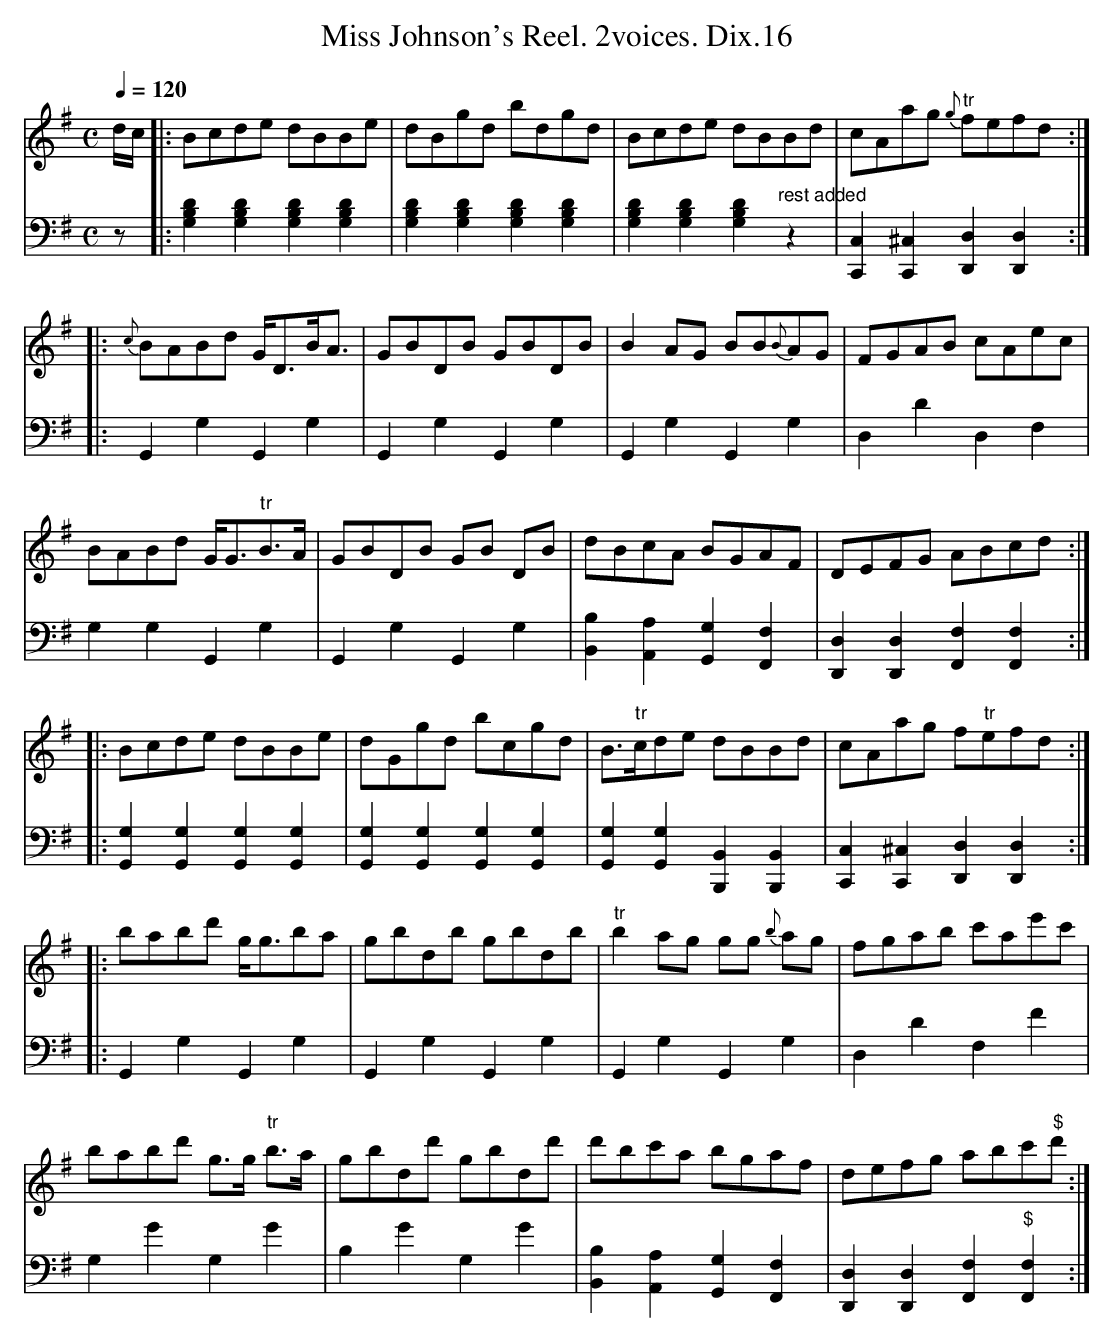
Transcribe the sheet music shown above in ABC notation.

X:1
T:Miss Johnson's Reel. 2voices. Dix.16
M:C
L:1/8
Q:1/4=120
K:G
[V:1]d/c/|:Bcde dBBe|dBgd bdgd|Bcde dBBd|cAag {g}"tr"fefd:|
[V:2][K:G clef=bass]z|:[D2B,2G,2][D2B,2G,2][D2B,2G,2][D2B,2G,2]|[D2B,2G,2][D2B,2G,2][D2B,2G,2][D2B,2G,2]|[D2B,2G,2][D2B,2G,2][D2B,2G,2]"rest added"z2|[C,2C,,2][^C,2C,,2][D,2D,,2][D,2D,,2]:|
[V:1]|:{c}BABd G<DB<A|GBDB GBDB|B2AG BB{B}AG|FGAB cAec|
[V:2]|:G,,2G,2G,,2G,2|G,,2G,2G,,2G,2|G,,2G,2G,,2G,2|D,2D2D,2F,2|
[V:1]BABd G<G"tr"B>A|GBDB GB DB|dBcA BGAF|DEFG ABcd:|
[V:2]G,2G,2G,,2G,2|G,,2G,2G,,2G,2|[B,2B,,2][A,2A,,2][G,2G,,2][F,2F,,2]|[D,2D,,2][D,2D,,2][F,2F,,2][F,2F,,2]:|
[V:1]|:Bcde dBBe|dGgd bcgd|B>"tr"cde dBBd|cAag f"tr"efd:|
[V:2]|:[G,2G,,2][G,2G,,2][G,2G,,2][G,2G,,2]|[G,2G,,2][G,2G,,2][G,2G,,2][G,2G,,2]|[G,2G,,2][G,2G,,2][B,,2B,,,2][B,,2B,,,2]|[C,2C,,2][^C,2C,,2][D,2D,,2][D,2D,,2]:|
[V:1]|:babd' g<gba|gbdb gbdb|"tr"b2ag gg {b}ag|fgab c'ae'c'|
[V:2]|:G,,2G,2 G,,2G,2|G,,2G,2G,,2G,2|G,,2G,2G,,2G,2|D,2D2F,2F2|
[V:1]babd' g>g "tr"b>a|gbdd' gbdd'|d'bc'a bgaf|defg abc'"$"d':|
[V:2]G,2 G2 G,2G2|B,2G2G,2G2|[B,2B,,2][A,2A,,2][G,2G,,2][F,2F,,2]|[D,2D,,2][D,2D,,2][F,2F,,2]"$"[F,2F,,2]:|
